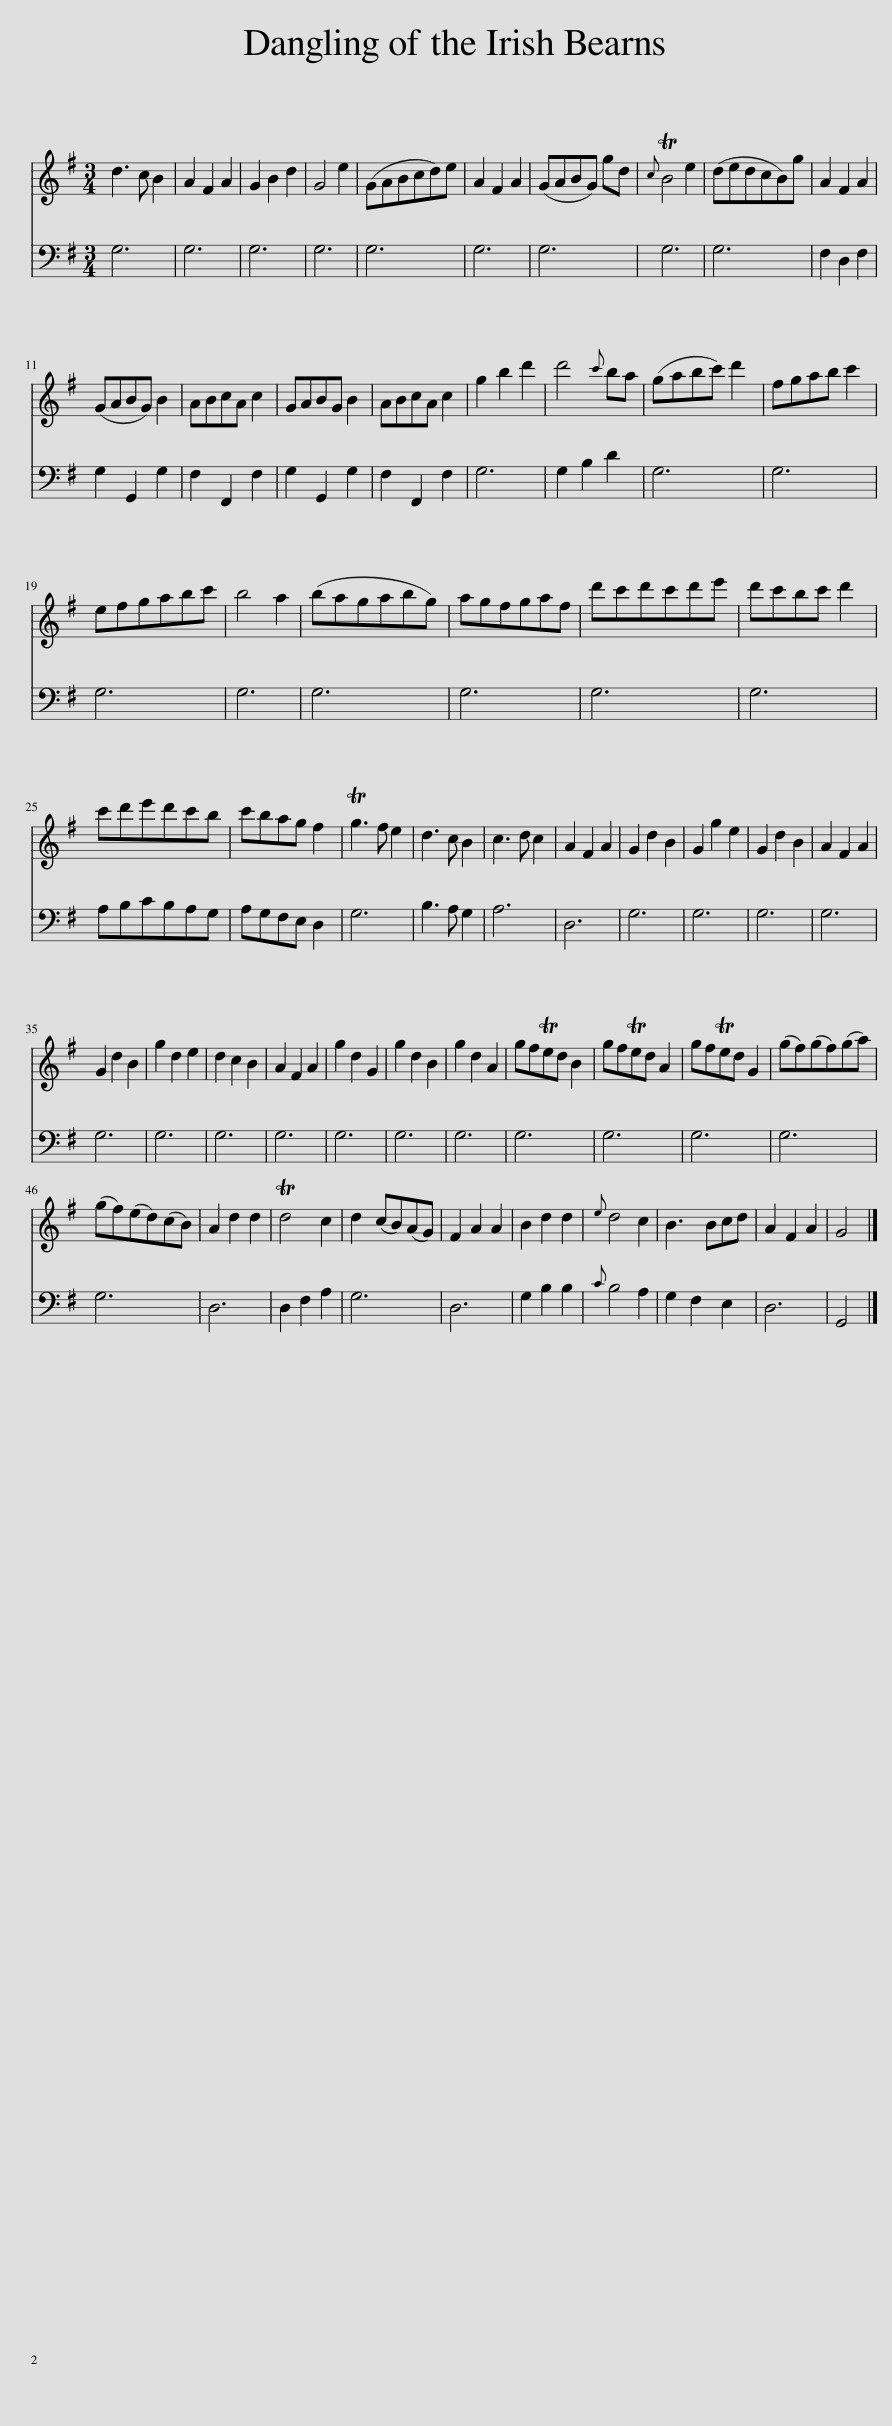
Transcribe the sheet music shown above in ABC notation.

X:1
%%score 1 2
L:1/8
M:3/4
I:linebreak $
K:G
V:1 treble
V:2 bass
V:1
 d3 c B2 | A2 F2 A2 | G2 B2 d2 | G4 e2 | (GABcd)e | %5
 A2 F2 A2 | (GABG) gd |{c} TB4 e2 | (dedcB)g | A2 F2 A2 |$ %10
 (GABG) B2 | ABcA c2 | GABG B2 | ABcA c2 | g2 b2 d'2 | %15
 d'4{c'} ba | (gabc') d'2 | fgab c'2 |$ efgabc' | b4 a2 | %20
 (bagabg) | agfgaf | d'c'd'c'd'e' | d'c'bc' d'2 |$ c'd'e'd'c'b | %25
 c'bag f2 | Tg3 f e2 | d3 c B2 | c3 d c2 | A2 F2 A2 | %30
 G2 d2 B2 | G2 g2 e2 | G2 d2 B2 | A2 F2 A2 |$ G2 d2 B2 | %35
 g2 d2 e2 | d2 c2 B2 | A2 F2 A2 | g2 d2 G2 | g2 d2 B2 | %40
 g2 d2 A2 | gfTed B2 | gfTed A2 | gfTed G2 | (gf)(gf)(ga) |$ %45
 (gf)(ed)(cB) | A2 d2 d2 | Td4 c2 | d2 (cB)(AG) | F2 A2 A2 | %50
 B2 d2 d2 |{e} d4 c2 | B3 Bcd | A2 F2 A2 | G4 |] %55
V:2
 G,6 | G,6 | G,6 | G,6 | G,6 | %5
 G,6 | G,6 | G,6 | G,6 | F,2 D,2 F,2 |$ %10
 G,2 G,,2 G,2 | F,2 F,,2 F,2 | G,2 G,,2 G,2 | F,2 F,,2 F,2 | G,6 | %15
 G,2 B,2 D2 | G,6 | G,6 |$ G,6 | G,6 | %20
 G,6 | G,6 | G,6 | G,6 |$ A,B,CB,A,G, | %25
 A,G,F,E, D,2 | G,6 | B,3 A, G,2 | A,6 | D,6 | %30
 G,6 | G,6 | G,6 | G,6 |$ G,6 | %35
 G,6 | G,6 | G,6 | G,6 | G,6 | %40
 G,6 | G,6 | G,6 | G,6 | G,6 |$ %45
 G,6 | D,6 | D,2 F,2 A,2 | G,6 | D,6 | %50
 G,2 B,2 B,2 |{C} B,4 A,2 | G,2 F,2 E,2 | D,6 | G,,4 |] %55
